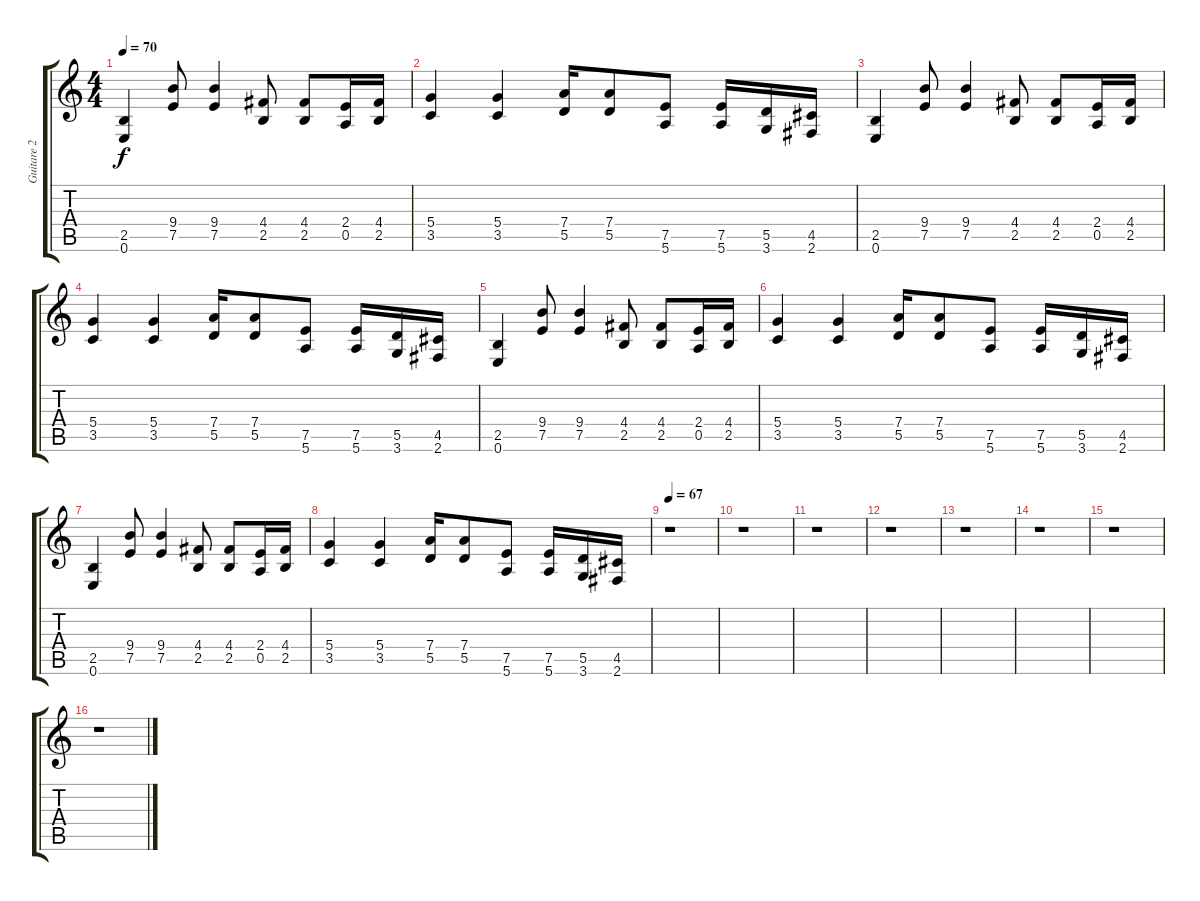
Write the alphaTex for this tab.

\track ("Guitare 2" "Guitare 2") {instrument distortionguitar}
\staff {score tabs}
\tuning (E4 B3 G3 D3 A2 E2) {hide}
\ts (4 4)
\tempo 70
\clef g2
\ks c
(2.5 0.6).4{dy f instrument overdrivenguitar} (9.4 7.5).8 (9.4 7.5).4 (4.4 2.5).8 (4.4 2.5).8 (2.4 0.5).16 (4.4 2.5).16 |
(5.4 3.5).4 (5.4 3.5).4 (7.4 5.5).16 (7.4 5.5).8 (7.5 5.6).8 (7.5 5.6).16 (5.5 3.6).16 (4.5 2.6).16 |
(2.5 0.6).4 (9.4 7.5).8 (9.4 7.5).4 (4.4 2.5).8 (4.4 2.5).8 (2.4 0.5).16 (4.4 2.5).16 |
(5.4 3.5).4 (5.4 3.5).4 (7.4 5.5).16 (7.4 5.5).8 (7.5 5.6).8 (7.5 5.6).16 (5.5 3.6).16 (4.5 2.6).16 |
(2.5 0.6).4 (9.4 7.5).8 (9.4 7.5).4 (4.4 2.5).8 (4.4 2.5).8 (2.4 0.5).16 (4.4 2.5).16 |
(5.4 3.5).4 (5.4 3.5).4 (7.4 5.5).16 (7.4 5.5).8 (7.5 5.6).8 (7.5 5.6).16 (5.5 3.6).16 (4.5 2.6).16 |
(2.5 0.6).4 (9.4 7.5).8 (9.4 7.5).4 (4.4 2.5).8 (4.4 2.5).8 (2.4 0.5).16 (4.4 2.5).16 |
(5.4 3.5).4 (5.4 3.5).4 (7.4 5.5).16 (7.4 5.5).8 (7.5 5.6).8 (7.5 5.6).16 (5.5 3.6).16 (4.5 2.6).16 |
\tempo 67
r.1 |
r.1 |
r.1 |
r.1 |
r.1 |
r.1 |
r.1 |
r.1
